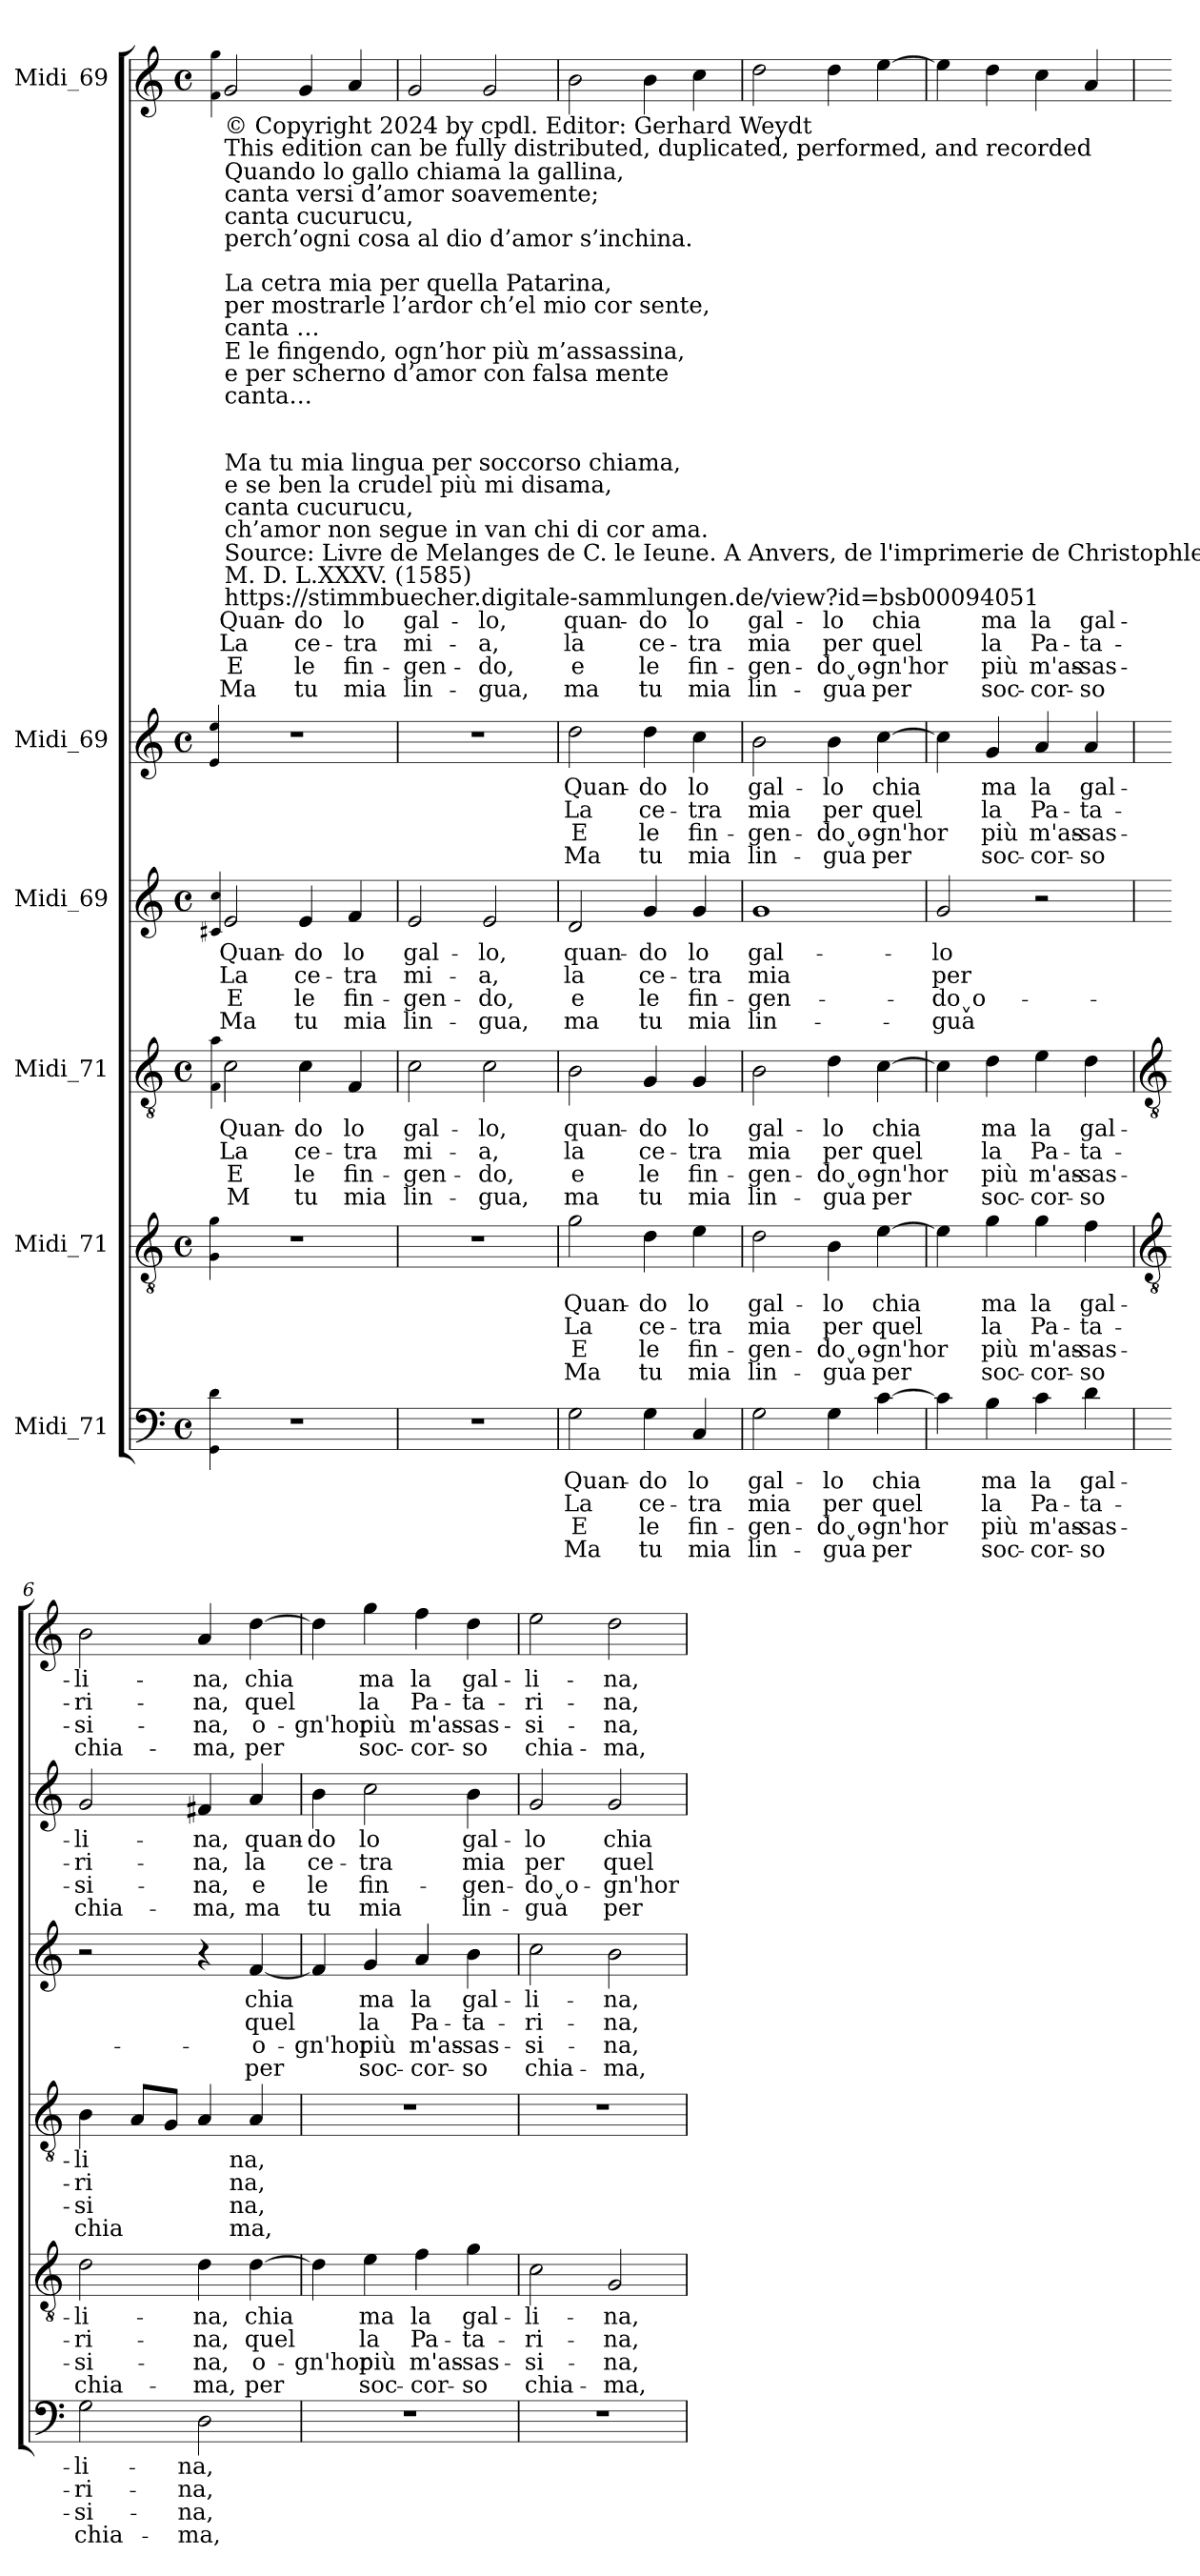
**kern	**text	**text	**text	**text	**kern	**text	**text	**text	**text	**kern	**text	**text	**text	**text	**kern	**text	**text	**text	**text	**kern	**text	**text	**text	**text	**kern	**text	**text	**text	**text
*part6	*part6	*part6	*part6	*part6	*part5	*part5	*part5	*part5	*part5	*part4	*part4	*part4	*part4	*part4	*part3	*part3	*part3	*part3	*part3	*part2	*part2	*part2	*part2	*part2	*part1	*part1	*part1	*part1	*part1
*staff6	*staff6	*staff6	*staff6	*staff6	*staff5	*staff5	*staff5	*staff5	*staff5	*staff4	*staff4	*staff4	*staff4	*staff4	*staff3	*staff3	*staff3	*staff3	*staff3	*staff2	*staff2	*staff2	*staff2	*staff2	*staff1	*staff1	*staff1	*staff1	*staff1
*I"Midi_71	*	*	*	*	*I"Midi_71	*	*	*	*	*I"Midi_71	*	*	*	*	*I"Midi_69	*	*	*	*	*I"Midi_69	*	*	*	*	*I"Midi_69	*	*	*	*
*clefF4	*	*	*	*	*clefGv2	*	*	*	*	*clefGv2	*	*	*	*	*clefG2	*	*	*	*	*clefG2	*	*	*	*	*clefG2	*	*	*	*
*k[]	*	*	*	*	*k[]	*	*	*	*	*k[]	*	*	*	*	*k[]	*	*	*	*	*k[]	*	*	*	*	*k[]	*	*	*	*
*C:	*	*	*	*	*C:	*	*	*	*	*C:	*	*	*	*	*C:	*	*	*	*	*C:	*	*	*	*	*C:	*	*	*	*
*M4/4	*	*	*	*	*M4/4	*	*	*	*	*M4/4	*	*	*	*	*M4/4	*	*	*	*	*M4/4	*	*	*	*	*M4/4	*	*	*	*
*met(c)	*	*	*	*	*met(c)	*	*	*	*	*met(c)	*	*	*	*	*met(c)	*	*	*	*	*met(c)	*	*	*	*	*met(c)	*	*	*	*
=1	=1	=1	=1	=1	=1	=1	=1	=1	=1	=1	=1	=1	=1	=1	=1	=1	=1	=1	=1	=1	=1	=1	=1	=1	=1	=1	=1	=1	=1
4qqGG 4qqd	.	.	.	.	4qqG 4qqg	.	.	.	.	4qqF 4qqa	.	.	.	.	4qqc#X 4qqcc	.	.	.	.	4qqe 4qqee	.	.	.	.	4qqf 4qqgg	.	.	.	.
!	!	!	!	!	!	!	!	!	!	!	!	!	!	!	!	!	!	!	!	!	!	!	!	!	!LO:TX:b:t=© Copyright 2024 by cpdl. Editor&colon; Gerhard Weydt\nThis edition can be fully distributed, duplicated, performed, and recorded	!	!	!	!
!	!	!	!	!	!	!	!	!	!	!	!	!	!	!	!	!	!	!	!	!	!	!	!	!	!LO:TX:b:t=Quando lo gallo chiama la gallina,\ncanta versi d’amor soavemente;\ncanta cucurucu,\nperch’ogni cosa al dio d’amor s’inchina.\n\nLa cetra mia per quella Patarina,\nper mostrarle l’ardor ch’el mio cor sente,\ncanta …	!	!	!	!
!	!	!	!	!	!	!	!	!	!	!	!	!	!	!	!	!	!	!	!	!	!	!	!	!	!LO:TX:b:t=E le fingendo, ogn’hor più m’assassina,\ne per scherno d’amor con falsa mente\ncanta…\n\n\nMa tu mia lingua per soccorso chiama,\ne se ben la crudel più mi disama,\ncanta cucurucu,\nch’amor non segue in van chi di cor ama.	!	!	!	!
!	!	!	!	!	!	!	!	!	!	!	!	!	!	!	!	!	!	!	!	!	!	!	!	!	!LO:TX:b:t=Source&colon; Livre de Melanges de C. le Ieune. A Anvers, de l'imprimerie de Christophle Plantin.\nM. D. L.XXXV. (1585)\nhttps&colon;//stimmbuecher.digitale-sammlungen.de/view?id=bsb00094051	!	!	!	!
!	!	!	!	!	!	!	!	!	!	!	!LO:LY:b	!LO:LY:b	!LO:LY:b	!LO:LY:b	!	!LO:LY:b	!LO:LY:b	!LO:LY:b	!LO:LY:b	!	!	!	!	!	!	!LO:LY:b	!LO:LY:b	!LO:LY:b	!LO:LY:b
1r	.	.	.	.	1r	.	.	.	.	2c	Quan-	-La	E	M	2e	Quan-	-La	E	Ma	1r	.	.	.	.	2g	Quan-	-La	E	Ma
!	!	!	!	!	!	!	!	!	!	!	!LO:LY:b	!LO:LY:b	!LO:LY:b	!LO:LY:b	!	!LO:LY:b	!LO:LY:b	!LO:LY:b	!LO:LY:b	!	!	!	!	!	!	!LO:LY:b	!LO:LY:b	!LO:LY:b	!LO:LY:b
.	.	.	.	.	.	.	.	.	.	4c	do	ce-	-le	tu	4e	do	ce-	-le	tu	.	.	.	.	.	4g	do	ce-	-le	tu
!	!	!	!	!	!	!	!	!	!	!	!LO:LY:b	!LO:LY:b	!LO:LY:b	!LO:LY:b	!	!LO:LY:b	!LO:LY:b	!LO:LY:b	!LO:LY:b	!	!	!	!	!	!	!LO:LY:b	!LO:LY:b	!LO:LY:b	!LO:LY:b
.	.	.	.	.	.	.	.	.	.	4F	lo	tra	fin-	-mia	4f	lo	tra	fin-	-mia	.	.	.	.	.	4a	lo	tra	fin-	-mia
=2	=2	=2	=2	=2	=2	=2	=2	=2	=2	=2	=2	=2	=2	=2	=2	=2	=2	=2	=2	=2	=2	=2	=2	=2	=2	=2	=2	=2	=2
!	!	!	!	!	!	!	!	!	!	!	!LO:LY:b	!LO:LY:b	!LO:LY:b	!LO:LY:b	!	!LO:LY:b	!LO:LY:b	!LO:LY:b	!LO:LY:b	!	!	!	!	!	!	!LO:LY:b	!LO:LY:b	!LO:LY:b	!LO:LY:b
1r	.	.	.	.	1r	.	.	.	.	2c	gal-	-mi-	-gen-	-lin-	2e	gal-	-mi-	-gen-	-lin-	1r	.	.	.	.	2g	gal-	-mi-	-gen-	-lin-
!	!	!	!	!	!	!	!	!	!	!	!LO:LY:b	!LO:LY:b	!LO:LY:b	!LO:LY:b	!	!LO:LY:b	!LO:LY:b	!LO:LY:b	!LO:LY:b	!	!	!	!	!	!	!LO:LY:b	!LO:LY:b	!LO:LY:b	!LO:LY:b
.	.	.	.	.	.	.	.	.	.	2c	-lo,	a,	do,	gua,	2e	-lo,	a,	do,	gua,	.	.	.	.	.	2g	-lo,	a,	do,	gua,
=3	=3	=3	=3	=3	=3	=3	=3	=3	=3	=3	=3	=3	=3	=3	=3	=3	=3	=3	=3	=3	=3	=3	=3	=3	=3	=3	=3	=3	=3
!	!LO:LY:b	!LO:LY:b	!LO:LY:b	!LO:LY:b	!	!LO:LY:b	!LO:LY:b	!LO:LY:b	!LO:LY:b	!	!LO:LY:b	!LO:LY:b	!LO:LY:b	!LO:LY:b	!	!LO:LY:b	!LO:LY:b	!LO:LY:b	!LO:LY:b	!	!LO:LY:b	!LO:LY:b	!LO:LY:b	!LO:LY:b	!	!LO:LY:b	!LO:LY:b	!LO:LY:b	!LO:LY:b
2G	Quan-	-La	E	Ma	2g	Quan-	-La	E	Ma	2B	quan-	-la	e	ma	2d	quan-	-la	e	ma	2dd	Quan-	-La	E	Ma	2b	quan-	-la	e	ma
!	!LO:LY:b	!LO:LY:b	!LO:LY:b	!LO:LY:b	!	!LO:LY:b	!LO:LY:b	!LO:LY:b	!LO:LY:b	!	!LO:LY:b	!LO:LY:b	!LO:LY:b	!LO:LY:b	!	!LO:LY:b	!LO:LY:b	!LO:LY:b	!LO:LY:b	!	!LO:LY:b	!LO:LY:b	!LO:LY:b	!LO:LY:b	!	!LO:LY:b	!LO:LY:b	!LO:LY:b	!LO:LY:b
4G	do	ce-	-le	tu	4d	do	ce-	-le	tu	4G	do	ce-	-le	tu	4g	do	ce-	-le	tu	4dd	do	ce-	-le	tu	4b	do	ce-	-le	tu
!	!LO:LY:b	!LO:LY:b	!LO:LY:b	!LO:LY:b	!	!LO:LY:b	!LO:LY:b	!LO:LY:b	!LO:LY:b	!	!LO:LY:b	!LO:LY:b	!LO:LY:b	!LO:LY:b	!	!LO:LY:b	!LO:LY:b	!LO:LY:b	!LO:LY:b	!	!LO:LY:b	!LO:LY:b	!LO:LY:b	!LO:LY:b	!	!LO:LY:b	!LO:LY:b	!LO:LY:b	!LO:LY:b
4C	lo	tra	fin-	-mia	4e	lo	tra	fin-	-mia	4G	lo	tra	fin-	-mia	4g	lo	tra	fin-	-mia	4cc	lo	tra	fin-	-mia	4cc	lo	tra	fin-	-mia
=4	=4	=4	=4	=4	=4	=4	=4	=4	=4	=4	=4	=4	=4	=4	=4	=4	=4	=4	=4	=4	=4	=4	=4	=4	=4	=4	=4	=4	=4
!	!LO:LY:b	!LO:LY:b	!LO:LY:b	!LO:LY:b	!	!LO:LY:b	!LO:LY:b	!LO:LY:b	!LO:LY:b	!	!LO:LY:b	!LO:LY:b	!LO:LY:b	!LO:LY:b	!	!LO:LY:b	!LO:LY:b	!LO:LY:b	!LO:LY:b	!	!LO:LY:b	!LO:LY:b	!LO:LY:b	!LO:LY:b	!	!LO:LY:b	!LO:LY:b	!LO:LY:b	!LO:LY:b
2G	gal-	-mia	gen-	-lin-	2d	gal-	-mia	gen-	-lin-	2B	gal-	-mia	gen-	-lin-	1g	gal-	-mia	gen-	-lin-	2b	gal-	-mia	gen-	-lin-	2dd	gal-	-mia	gen-	-lin-
!	!LO:LY:b	!LO:LY:b	!LO:LY:b	!LO:LY:b	!	!LO:LY:b	!LO:LY:b	!LO:LY:b	!LO:LY:b	!	!LO:LY:b	!LO:LY:b	!LO:LY:b	!LO:LY:b	!	!	!	!	!	!	!LO:LY:b	!LO:LY:b	!LO:LY:b	!LO:LY:b	!	!LO:LY:b	!LO:LY:b	!LO:LY:b	!LO:LY:b
4G	-lo	per	doˬo-	-gua	4B	-lo	per	doˬo-	-gua	4d	-lo	per	doˬo-	-gua	.	.	.	.	.	4b	-lo	per	doˬo-	-gua	4dd	-lo	per	doˬo-	-gua
!	!LO:LY:b	!LO:LY:b	!LO:LY:b	!LO:LY:b	!	!LO:LY:b	!LO:LY:b	!LO:LY:b	!LO:LY:b	!	!LO:LY:b	!LO:LY:b	!LO:LY:b	!LO:LY:b	!	!	!	!	!	!	!LO:LY:b	!LO:LY:b	!LO:LY:b	!LO:LY:b	!	!LO:LY:b	!LO:LY:b	!LO:LY:b	!LO:LY:b
[4c	chia	quel	gn'hor	per	[4e	chia	quel	gn'hor	per	[4c	chia	quel	gn'hor	per	.	.	.	.	.	[4cc	chia	quel	gn'hor	per	[4ee	chia	quel	gn'hor	per
=5	=5	=5	=5	=5	=5	=5	=5	=5	=5	=5	=5	=5	=5	=5	=5	=5	=5	=5	=5	=5	=5	=5	=5	=5	=5	=5	=5	=5	=5
!	!	!	!	!	!	!	!	!	!	!	!	!	!	!	!	!LO:LY:b	!LO:LY:b	!LO:LY:b	!LO:LY:b	!	!	!	!	!	!	!	!	!	!
4c]	.	.	.	.	4e]	.	.	.	.	4c]	.	.	.	.	2g	-lo	per	doˬo-	-gua	4cc]	.	.	.	.	4ee]	.	.	.	.
!	!LO:LY:b	!LO:LY:b	!LO:LY:b	!LO:LY:b	!	!LO:LY:b	!LO:LY:b	!LO:LY:b	!LO:LY:b	!	!LO:LY:b	!LO:LY:b	!LO:LY:b	!LO:LY:b	!	!	!	!	!	!	!LO:LY:b	!LO:LY:b	!LO:LY:b	!LO:LY:b	!	!LO:LY:b	!LO:LY:b	!LO:LY:b	!LO:LY:b
4B	ma	la	più	soc-	4g	ma	la	più	soc-	4d	ma	la	più	soc-	.	.	.	.	.	4g	ma	la	più	soc-	4dd	ma	la	più	soc-
!	!LO:LY:b	!LO:LY:b	!LO:LY:b	!LO:LY:b	!	!LO:LY:b	!LO:LY:b	!LO:LY:b	!LO:LY:b	!	!LO:LY:b	!LO:LY:b	!LO:LY:b	!LO:LY:b	!	!	!	!	!	!	!LO:LY:b	!LO:LY:b	!LO:LY:b	!LO:LY:b	!	!LO:LY:b	!LO:LY:b	!LO:LY:b	!LO:LY:b
4c	-la	Pa-	-m'as-	-cor-	4g	-la	Pa-	-m'as-	-cor-	4e	-la	Pa-	-m'as-	-cor-	2r	.	.	.	.	4a	-la	Pa-	-m'as-	-cor-	4cc	-la	Pa-	-m'as-	-cor-
!	!LO:LY:b	!LO:LY:b	!LO:LY:b	!LO:LY:b	!	!LO:LY:b	!LO:LY:b	!LO:LY:b	!LO:LY:b	!	!LO:LY:b	!LO:LY:b	!LO:LY:b	!LO:LY:b	!	!	!	!	!	!	!LO:LY:b	!LO:LY:b	!LO:LY:b	!LO:LY:b	!	!LO:LY:b	!LO:LY:b	!LO:LY:b	!LO:LY:b
4d	-gal-	-ta-	-sas-	-so	4f	-gal-	-ta-	-sas-	-so	4d	-gal-	-ta-	-sas-	-so	.	.	.	.	.	4a	-gal-	-ta-	-sas-	-so	4a	-gal-	-ta-	-sas-	-so
!!LO:LB:g=z
=6	=6	=6	=6	=6	=6	=6	=6	=6	=6	=6	=6	=6	=6	=6	=6	=6	=6	=6	=6	=6	=6	=6	=6	=6	=6	=6	=6	=6	=6
*	*	*	*	*	*clefGv2	*	*	*	*	*clefGv2	*	*	*	*	*	*	*	*	*	*	*	*	*	*	*	*	*	*	*
!	!LO:LY:b	!LO:LY:b	!LO:LY:b	!LO:LY:b	!	!LO:LY:b	!LO:LY:b	!LO:LY:b	!LO:LY:b	!	!LO:LY:b	!LO:LY:b	!LO:LY:b	!LO:LY:b	!	!	!	!	!	!	!LO:LY:b	!LO:LY:b	!LO:LY:b	!LO:LY:b	!	!LO:LY:b	!LO:LY:b	!LO:LY:b	!LO:LY:b
2G	li-	-ri-	-si-	-chia-	2d	li-	-ri-	-si-	-chia-	4B	li	ri	si	chia	2r	.	.	.	.	2g	li-	-ri-	-si-	-chia-	2b	li-	-ri-	-si-	-chia-
.	.	.	.	.	.	.	.	.	.	8AL	.	.	.	.	.	.	.	.	.	.	.	.	.	.	.	.	.	.	.
.	.	.	.	.	.	.	.	.	.	8GJ	.	.	.	.	.	.	.	.	.	.	.	.	.	.	.	.	.	.	.
!	!LO:LY:b	!LO:LY:b	!LO:LY:b	!LO:LY:b	!	!LO:LY:b	!LO:LY:b	!LO:LY:b	!LO:LY:b	!	!	!	!	!	!	!	!	!	!	!	!LO:LY:b	!LO:LY:b	!LO:LY:b	!LO:LY:b	!	!LO:LY:b	!LO:LY:b	!LO:LY:b	!LO:LY:b
2D	-na,	na,	na,	ma,	4d	-na,	na,	na,	ma,	4A	.	.	.	.	4r	.	.	.	.	4f#X	-na,	na,	na,	ma,	4a	-na,	na,	na,	ma,
!	!	!	!	!	!	!LO:LY:b	!LO:LY:b	!LO:LY:b	!LO:LY:b	!	!LO:LY:b	!LO:LY:b	!LO:LY:b	!LO:LY:b	!	!LO:LY:b	!LO:LY:b	!LO:LY:b	!LO:LY:b	!	!LO:LY:b	!LO:LY:b	!LO:LY:b	!LO:LY:b	!	!LO:LY:b	!LO:LY:b	!LO:LY:b	!LO:LY:b
.	.	.	.	.	[4d	chia	quel	o-	-per	4A	na,	na,	na,	ma,	[4f	chia	quel	o-	-per	4a	quan-	-la	e	ma	[4dd	chia	quel	o-	-per
=7	=7	=7	=7	=7	=7	=7	=7	=7	=7	=7	=7	=7	=7	=7	=7	=7	=7	=7	=7	=7	=7	=7	=7	=7	=7	=7	=7	=7	=7
!	!	!	!	!	!	!	!	!LO:LY:b	!	!	!	!	!	!	!	!	!	!LO:LY:b	!	!	!LO:LY:b	!LO:LY:b	!LO:LY:b	!LO:LY:b	!	!	!	!LO:LY:b	!
1r	.	.	.	.	4d]	.	.	gn'hor	.	1r	.	.	.	.	4f]	.	.	gn'hor	.	4b	do	ce-	-le	tu	4dd]	.	.	gn'hor	.
!	!	!	!	!	!	!LO:LY:b	!LO:LY:b	!LO:LY:b	!LO:LY:b	!	!	!	!	!	!	!LO:LY:b	!LO:LY:b	!LO:LY:b	!LO:LY:b	!	!LO:LY:b	!LO:LY:b	!LO:LY:b	!LO:LY:b	!	!LO:LY:b	!LO:LY:b	!LO:LY:b	!LO:LY:b
.	.	.	.	.	4e	ma	la	più	soc-	.	.	.	.	.	4g	ma	la	più	soc-	2cc	lo	tra	fin-	-mia	4gg	ma	la	più	soc-
!	!	!	!	!	!	!LO:LY:b	!LO:LY:b	!LO:LY:b	!LO:LY:b	!	!	!	!	!	!	!LO:LY:b	!LO:LY:b	!LO:LY:b	!LO:LY:b	!	!	!	!	!	!	!LO:LY:b	!LO:LY:b	!LO:LY:b	!LO:LY:b
.	.	.	.	.	4f	-la	Pa-	-m'as-	-cor-	.	.	.	.	.	4a	-la	Pa-	-m'as-	-cor-	.	.	.	.	.	4ff	-la	Pa-	-m'as-	-cor-
!	!	!	!	!	!	!LO:LY:b	!LO:LY:b	!LO:LY:b	!LO:LY:b	!	!	!	!	!	!	!LO:LY:b	!LO:LY:b	!LO:LY:b	!LO:LY:b	!	!LO:LY:b	!LO:LY:b	!LO:LY:b	!LO:LY:b	!	!LO:LY:b	!LO:LY:b	!LO:LY:b	!LO:LY:b
.	.	.	.	.	4g	-gal-	-ta-	-sas-	-so	.	.	.	.	.	4b	-gal-	-ta-	-sas-	-so	4b	gal-	-mia	gen-	-lin-	4dd	-gal-	-ta-	-sas-	-so
=8	=8	=8	=8	=8	=8	=8	=8	=8	=8	=8	=8	=8	=8	=8	=8	=8	=8	=8	=8	=8	=8	=8	=8	=8	=8	=8	=8	=8	=8
!	!	!	!	!	!	!LO:LY:b	!LO:LY:b	!LO:LY:b	!LO:LY:b	!	!	!	!	!	!	!LO:LY:b	!LO:LY:b	!LO:LY:b	!LO:LY:b	!	!LO:LY:b	!LO:LY:b	!LO:LY:b	!LO:LY:b	!	!LO:LY:b	!LO:LY:b	!LO:LY:b	!LO:LY:b
1r	.	.	.	.	2c	li-	-ri-	-si-	-chia-	1r	.	.	.	.	2cc	li-	-ri-	-si-	-chia-	2g	-lo	per	doˬo-	-gua	2ee	li-	-ri-	-si-	-chia-
!	!	!	!	!	!	!LO:LY:b	!LO:LY:b	!LO:LY:b	!LO:LY:b	!	!	!	!	!	!	!LO:LY:b	!LO:LY:b	!LO:LY:b	!LO:LY:b	!	!LO:LY:b	!LO:LY:b	!LO:LY:b	!LO:LY:b	!	!LO:LY:b	!LO:LY:b	!LO:LY:b	!LO:LY:b
.	.	.	.	.	2G	-na,	na,	na,	ma,	.	.	.	.	.	2b	-na,	na,	na,	ma,	2g	chia-	-quel-	-gn'hor	per	2dd	-na,	na,	na,	ma,
=	=	=	=	=	=	=	=	=	=	=	=	=	=	=	=	=	=	=	=	=	=	=	=	=	=	=	=	=	=
*-	*-	*-	*-	*-	*-	*-	*-	*-	*-	*-	*-	*-	*-	*-	*-	*-	*-	*-	*-	*-	*-	*-	*-	*-	*-	*-	*-	*-	*-
